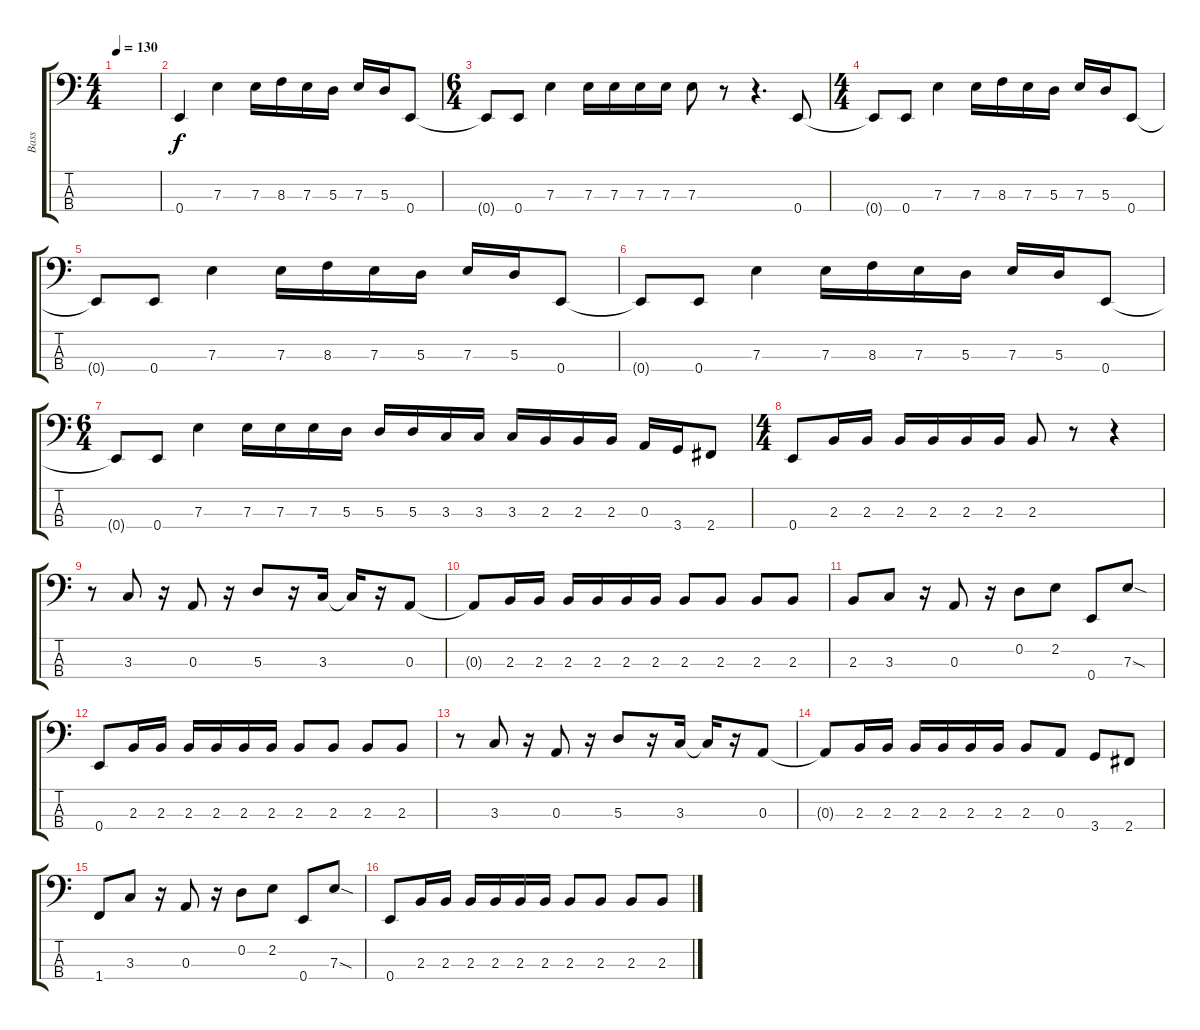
\track ("Bass" "Bass") {instrument electricbasspick}
\staff {score tabs}
\tuning (G2 D2 A1 E1) {hide}
\ts (4 4)
\tempo 130
\clef f4
\ks c
|
0.4.4 7.3.4 7.3.16 8.3.16 7.3.16 5.3.16 7.3.16 5.3.16 0.4.8 |
\ts (6 4)
0.4{t}.8 0.4.8 7.3.4 7.3.16 7.3.16 7.3.16 7.3.16 7.3.8 r.8 r.4{d} 0.4.8 |
\ts (4 4)
0.4{t}.8 0.4.8 7.3.4 7.3.16 8.3.16 7.3.16 5.3.16 7.3.16 5.3.16 0.4.8 |
0.4{t}.8 0.4.8 7.3.4 7.3.16 8.3.16 7.3.16 5.3.16 7.3.16 5.3.16 0.4.8 |
0.4{t}.8 0.4.8 7.3.4 7.3.16 8.3.16 7.3.16 5.3.16 7.3.16 5.3.16 0.4.8 |
\ts (6 4)
0.4{t}.8 0.4.8 7.3.4 7.3.16 7.3.16 7.3.16 5.3.16 5.3.16 5.3.16 3.3.16 3.3.16 3.3.16 2.3.16 2.3.16 2.3.16 0.3.16 3.4.16 2.4.8 |
\ts (4 4)
0.4.8 2.3.16 2.3.16 2.3.16 2.3.16 2.3.16 2.3.16 2.3.8 r.8 r.4 |
r.8 3.3.8 r.16 0.3.8 r.16 5.3.8 r.16 3.3.16 3.3{t}.16 r.16 0.3.8 |
0.3{t}.8 2.3.16 2.3.16 2.3.16 2.3.16 2.3.16 2.3.16 2.3.8 2.3.8 2.3.8 2.3.8 |
2.3.8 3.3.8 r.16 0.3.8 r.16 0.2.8 2.2.8 0.4.8 7.3{sod}.8 |
0.4.8 2.3.16 2.3.16 2.3.16 2.3.16 2.3.16 2.3.16 2.3.8 2.3.8 2.3.8 2.3.8 |
r.8 3.3.8 r.16 0.3.8 r.16 5.3.8 r.16 3.3.16 3.3{t}.16 r.16 0.3.8 |
0.3{t}.8 2.3.16 2.3.16 2.3.16 2.3.16 2.3.16 2.3.16 2.3.8 0.3.8 3.4.8 2.4.8 |
1.4.8 3.3.8 r.16 0.3.8 r.16 0.2.8 2.2.8 0.4.8 7.3{sod}.8 |
0.4.8 2.3.16 2.3.16 2.3.16 2.3.16 2.3.16 2.3.16 2.3.8 2.3.8 2.3.8 2.3.8
